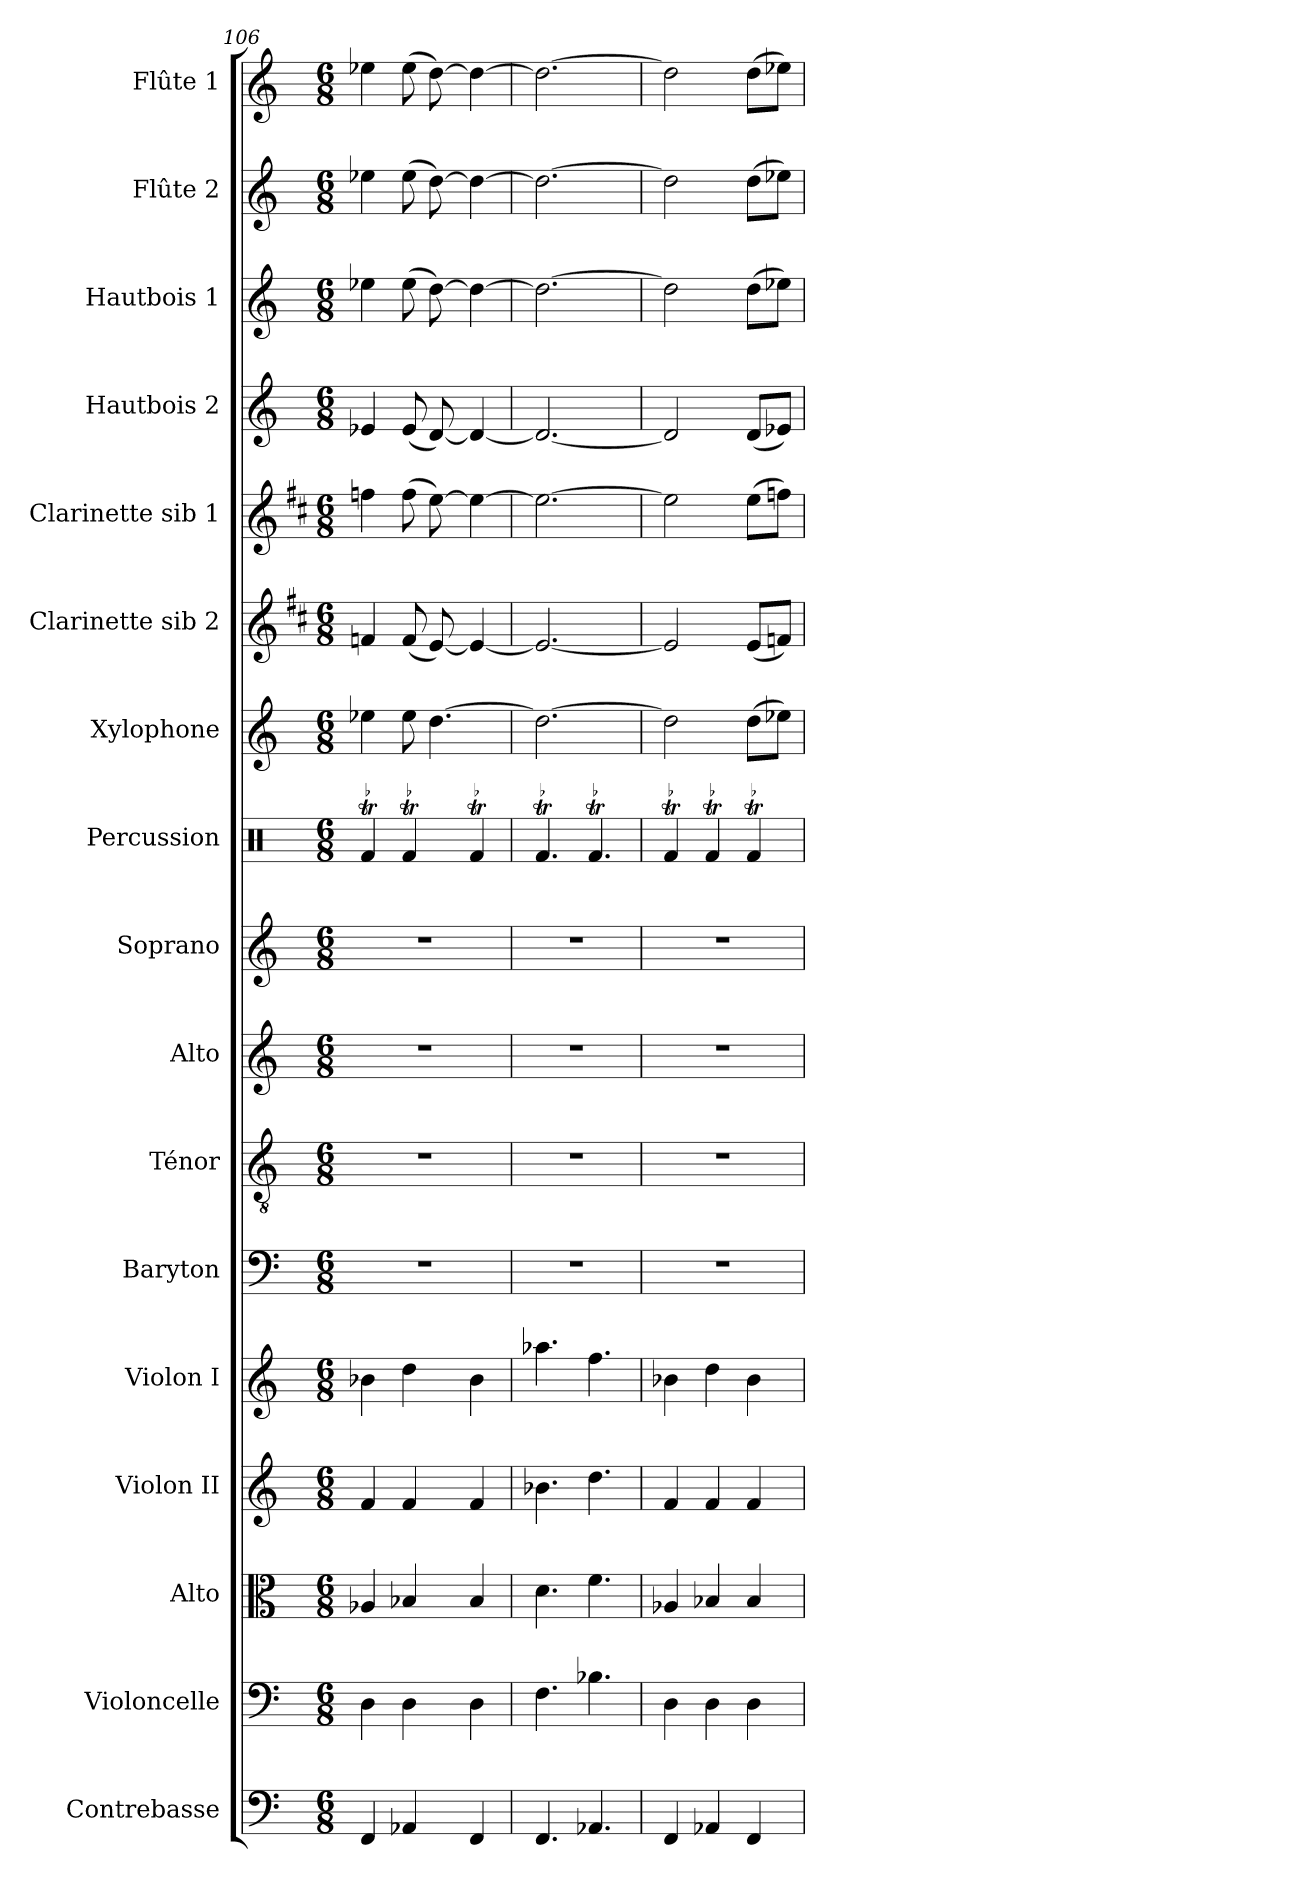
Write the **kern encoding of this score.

**kern	**kern	**kern	**kern	**kern	**kern	**kern	**kern	**kern	**kern	**kern	**kern	**kern	**kern	**kern	**kern	**kern
*part17	*part16	*part15	*part14	*part13	*part12	*part11	*part10	*part9	*part8	*part7	*part6	*part5	*part4	*part3	*part2	*part1
*staff17	*staff16	*staff15	*staff14	*staff13	*staff12	*staff11	*staff10	*staff9	*staff8	*staff7	*staff6	*staff5	*staff4	*staff3	*staff2	*staff1
*I"Contrebasse	*I"Violoncelle	*I"Alto	*I"Violon II	*I"Violon I	*I"Baryton	*I"Ténor	*I"Alto	*I"Soprano	*I"Percussion	*I"Xylophone	*I"Clarinette sib 2	*I"Clarinette sib 1	*I"Hautbois 2	*I"Hautbois 1	*I"Flûte 2	*I"Flûte 1
*I'Cb.	*I'Vc.	*I'A	*I'Vln. II	*I'Vln. I	*I'Bar.	*I'T	*I'A	*I'S	*I'Perc.	*I'Xyl.	*I'Cl. Sib 2	*I'Cl. Sib 1	*I'Hb. 2	*I'Hb. 1	*I'Fl. 2	*I'Fl. 1
*clefF4	*clefF4	*clefC3	*clefG2	*clefG2	*clefF4	*clefGv2	*clefG2	*clefG2	*clefX	*clefG2	*clefG2	*clefG2	*clefG2	*clefG2	*clefG2	*clefG2
*ITrd7c12	*	*	*	*	*	*	*	*	*	*	*ITrd1c2	*ITrd1c2	*	*	*	*
*k[]	*k[]	*k[]	*k[]	*k[]	*k[]	*k[]	*k[]	*k[]	*k[]	*k[]	*k[]	*k[]	*k[]	*k[]	*k[]	*k[]
*C:	*C:	*C:	*C:	*C:	*C:	*C:	*C:	*C:	*C:	*C:	*C:	*C:	*C:	*C:	*C:	*C:
*M6/8	*M6/8	*M6/8	*M6/8	*M6/8	*M6/8	*M6/8	*M6/8	*M6/8	*M6/8	*M6/8	*M6/8	*M6/8	*M6/8	*M6/8	*M6/8	*M6/8
=106	=106	=106	=106	=106	=106	=106	=106	=106	=106	=106	=106	=106	=106	=106	=106	=106
4FFF/	4D\	4A-X/	4f/	4b-X\	2.r	2.r	2.r	2.r	4Rft/	4ee-X\	4e-X/	4ee-X\	4e-X/	4ee-X\	4ee-X\	4ee-X\
4AAA-X/	4D\	4B-X/	4f/	4dd\	.	.	.	.	4Rft/	8ee-\	(<8e-/	(>8ee-\	(<8e-/	(>8ee-\	(>8ee-\	(>8ee-\
.	.	.	.	.	.	.	.	.	.	[4.dd\	[8d/)	[8dd\)	[8d/)	[8dd\)	[8dd\)	[8dd\)
4FFF/	4D\	4B-/	4f/	4b-\	.	.	.	.	4Rft/	.	4d/_	4dd\_	4d/_	4dd\_	4dd\_	4dd\_
=107	=107	=107	=107	=107	=107	=107	=107	=107	=107	=107	=107	=107	=107	=107	=107	=107
4.FFF/	4.F\	4.d\	4.b-X\	4.aa-X\	2.r	2.r	2.r	2.r	4.Rft/	2.dd\_	2.d/_	2.dd\_	2.d/_	2.dd\_	2.dd\_	2.dd\_
4.AAA-X/	4.B-X\	4.f\	4.dd\	4.ff\	.	.	.	.	4.Rft/	.	.	.	.	.	.	.
=108	=108	=108	=108	=108	=108	=108	=108	=108	=108	=108	=108	=108	=108	=108	=108	=108
4FFF/	4D\	4A-X/	4f/	4b-X\	2.r	2.r	2.r	2.r	4Rft/	2dd\]	2d/]	2dd\]	2d/]	2dd\]	2dd\]	2dd\]
4AAA-X/	4D\	4B-X/	4f/	4dd\	.	.	.	.	4Rft/	.	.	.	.	.	.	.
4FFF/	4D\	4B-/	4f/	4b-\	.	.	.	.	4Rft/	(>8dd\L	(<8d/L	(>8dd\L	(<8d/L	(>8dd\L	(>8dd\L	(>8dd\L
.	.	.	.	.	.	.	.	.	.	8ee-X\J)	8e-X/J)	8ee-X\J)	8e-X/J)	8ee-X\J)	8ee-X\J)	8ee-X\J)
=	=	=	=	=	=	=	=	=	=	=	=	=	=	=	=	=
*-	*-	*-	*-	*-	*-	*-	*-	*-	*-	*-	*-	*-	*-	*-	*-	*-
